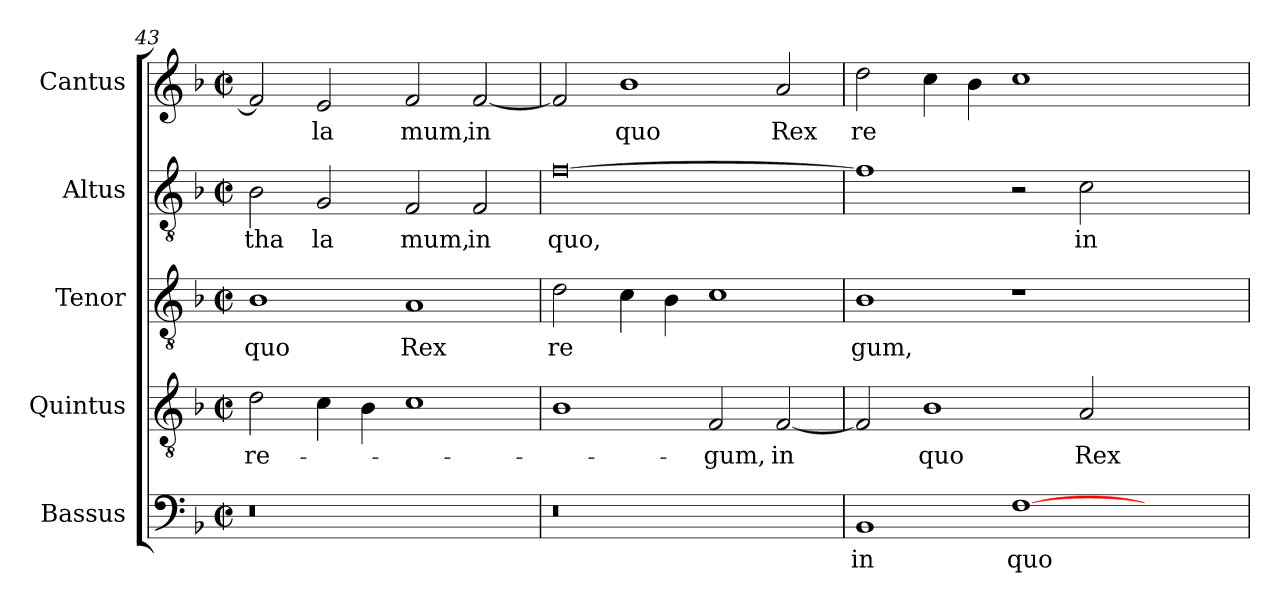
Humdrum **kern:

**kern	**text	**kern	**text	**kern	**text	**kern	**text	**kern	**text
*part5	*part5	*part4	*part4	*part3	*part3	*part2	*part2	*part1	*part1
*staff5	*staff5	*staff4	*staff4	*staff3	*staff3	*staff2	*staff2	*staff1	*staff1
*I"Bassus	*	*I"Quintus	*	*I"Tenor	*	*I"Altus	*	*I"Cantus	*
*clefF4	*	*clefGv2	*	*clefGv2	*	*clefGv2	*	*clefG2	*
*k[b-]	*	*k[b-]	*	*k[b-]	*	*k[b-]	*	*k[b-]	*
*F:	*	*F:	*	*F:	*	*F:	*	*F:	*
*M2/2	*	*M2/2	*	*M2/2	*	*M2/2	*	*M2/2	*
*met(c|)	*	*met(c|)	*	*met(c|)	*	*met(c|)	*	*met(c|)	*
=43	=43	=43	=43	=43	=43	=43	=43	=43	=43
!	!	!	!LO:LY:b:cj	!	!LO:LY:b:cj	!	!LO:LY:b:cj	!	!
0r	.	2d\	re-	1B-	quo	2B-\	tha	2f/]	.
!	!	!	!	!	!	!	!LO:LY:b:cj	!	!LO:LY:b:cj
.	.	4c\	.	.	.	2G/	la	2e/	la
.	.	4B-\	.	.	.	.	.	.	.
!	!	!	!	!	!LO:LY:b:cj	!	!LO:LY:b:cj	!	!LO:LY:b:cj
.	.	1c	.	1A	Rex	2F/	mum,	2f/	mum,
!	!	!	!	!	!	!	!LO:LY:b:cj	!	!LO:LY:b:cj
.	.	.	.	.	.	2F/	in	[<2f/	in
=44	=44	=44	=44	=44	=44	=44	=44	=44	=44
!	!	!	!	!	!LO:LY:b:cj	!	!LO:LY:b	!	!
0r	.	1B-	.	2d\	re	[>0f	quo,	2f/]	.
!	!	!	!	!	!	!	!	!	!LO:LY:b:cj
.	.	.	.	4c\	.	.	.	1b-	quo
.	.	.	.	4B-\	.	.	.	.	.
!	!	!	!LO:LY:b:cj	!	!	!	!	!	!
.	.	2F/	-gum,	1c	.	.	.	.	.
!	!	!	!LO:LY:b:cj	!	!	!	!	!	!LO:LY:b:cj
.	.	[<2F/	in	.	.	.	.	2a/	Rex
=45	=45	=45	=45	=45	=45	=45	=45	=45	=45
!	!LO:LY:b:cj	!	!	!	!LO:LY:b:cj	!	!	!	!LO:LY:b:cj
1BB-	in	2F/]	.	1B-	gum,	1f]	.	2dd\	re
!	!	!	!LO:LY:b:cj	!	!	!	!	!	!
.	.	1B-	quo	.	.	.	.	4cc\	.
.	.	.	.	.	.	.	.	4b-\	.
!	!LO:LY:b:cj	!	!	!LO:N:vis=1	!	!	!	!	!
[>1F	quo	.	.	0r	.	2r	.	1cc	.
!	!	!	!LO:LY:b:cj	!	!	!	!LO:LY:b:cj	!	!
.	.	2A/	Rex	.	.	2c\	in	.	.
1ryy	.	1ryy	.	.	.	1ryy	.	1ryy	.
=	=	=	=	=	=	=	=	=	=
*-	*-	*-	*-	*-	*-	*-	*-	*-	*-
